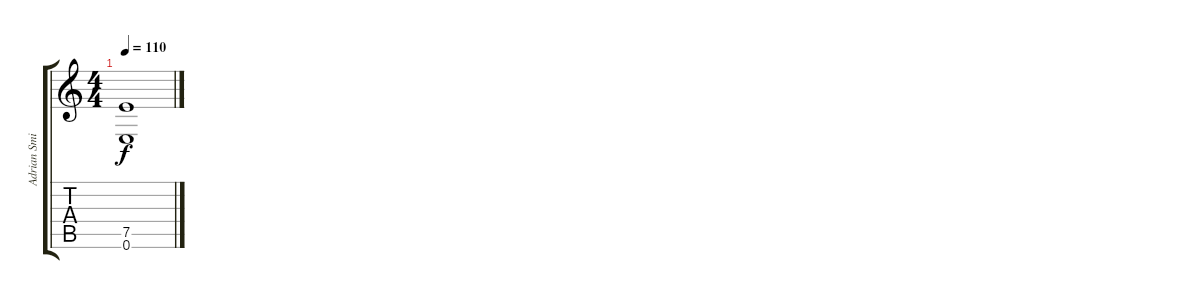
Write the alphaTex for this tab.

\track ("Adrian Smith (Clean)" "Adrian Smi") {instrument electricguitarclean}
\staff {score tabs}
\tuning (E4 B3 G3 D3 A2 E2) {hide}
\ts (4 4)
\tempo 110
\clef g2
\ks c
(7.5 0.6).1{dy f}
